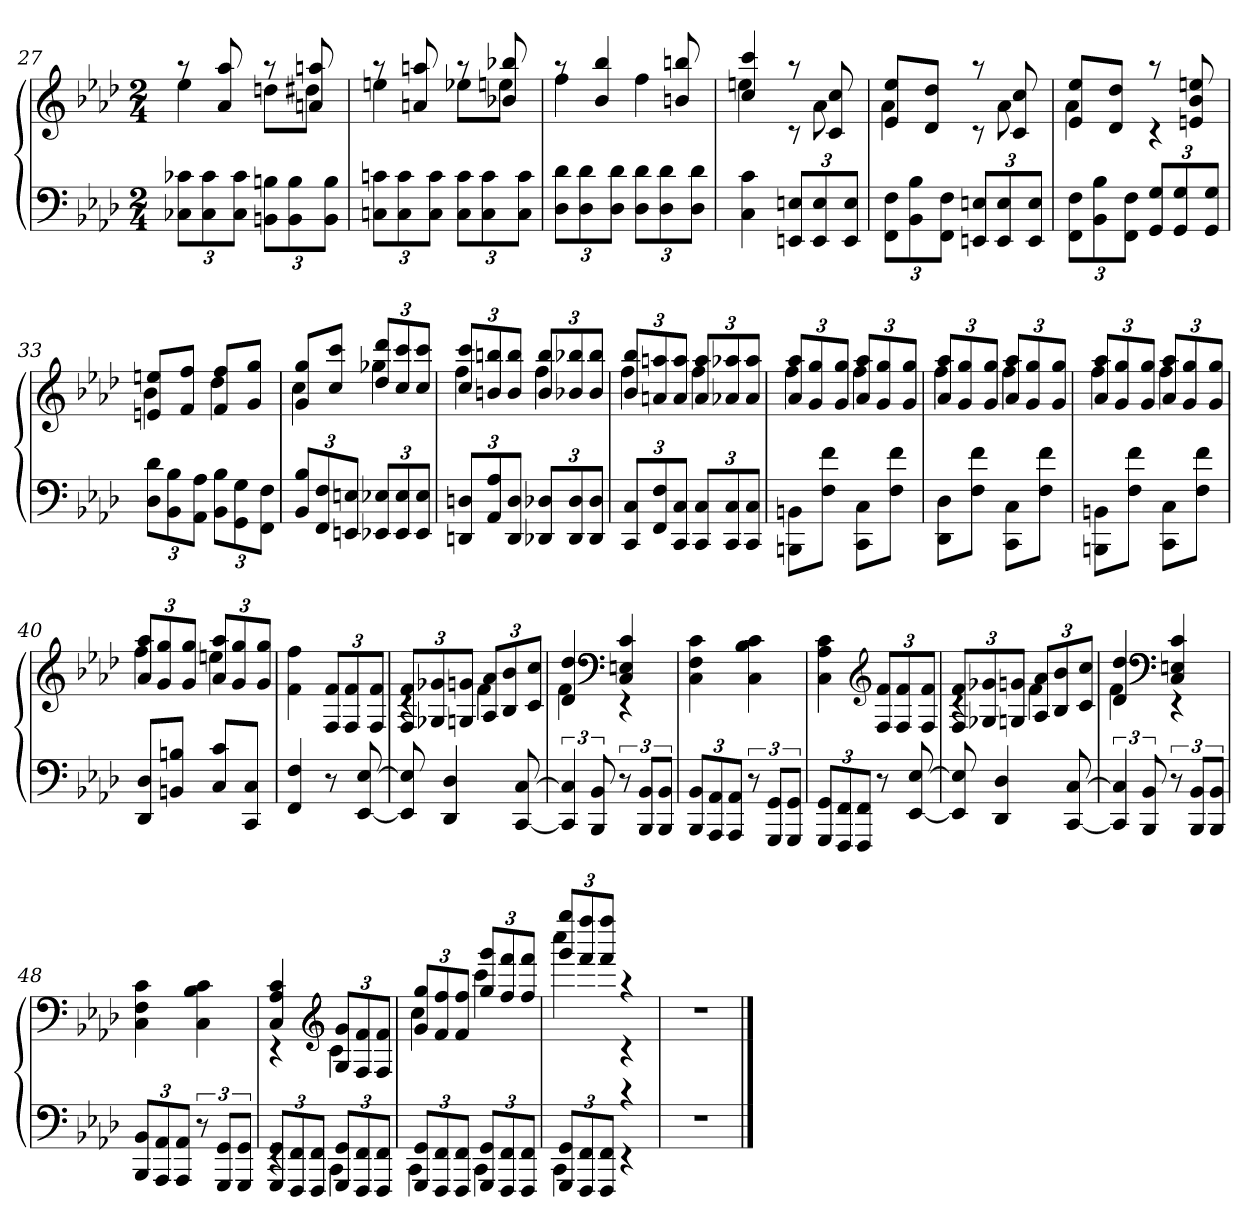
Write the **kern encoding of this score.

**kern	**kern
*part1	*part1
*staff2	*staff1
*clefF4	*clefG2
*k[b-e-a-d-]	*k[b-e-a-d-]
*f:	*f:
*M2/4	*M2/4
=27	=27
*	*^
12C-X 12c-XL	8raa	4ee-
12C- 12c-	.	.
.	8a- 8aa-	.
12C- 12c-J	.	.
12BBn 12BnL	8raa	8ddnL
12BB 12B	.	.
.	8an 8aan	8dd#XJ
12BB 12BJ	.	.
=28	=28	=28
12Cn 12cnL	8raa	4een
12C 12c	.	.
.	8an 8aan	.
12C 12cJ	.	.
12C 12cL	8raa	8ee-XL
12C 12c	.	.
.	8b-X 8bb-X	8eenJ
12C 12cJ	.	.
=29	=29	=29
12D- 12d-L	8raa	4ff
12D- 12d-	.	.
.	4b- 4bb-	.
12D- 12d-J	.	.
12D- 12d-L	.	4ff
12D- 12d-	.	.
.	8bn 8bbn	.
12D- 12d-J	.	.
=30	=30	=30
4C 4c	4cc 4ccc	4een
12EEn 12EnL	8raa	8rc
12EE 12E	.	.
.	8c 8cc	8a-
12EE 12EJ	.	.
=31	=31	=31
12FF 12FL	8e- 8ee-L	4a-
12BB- 12B-	.	.
.	8d- 8dd-J	.
12FF 12FJ	.	.
12EEn 12EnL	8raa	8rc
12EE 12E	.	.
.	8c 8cc	8a-
12EE 12EJ	.	.
=32	=32	=32
12FF 12FL	8e- 8ee-L	4a-
12BB- 12B-	.	.
.	8d- 8dd-J	.
12FF 12FJ	.	.
12GG 12GL	8raa	4rc
12GG 12G	.	.
.	8en 8b- 8een	.
12GG 12GJ	.	.
=33	=33	=33
12D- 12d-L	8en 8eenL	4b-
12BB- 12B-	.	.
.	8f 8ffJ	.
12AA- 12A-J	.	.
12BB- 12B-L	8f 8ffL	4dd-
12GG 12G	.	.
.	8g 8ggJ	.
12FF 12FJ	.	.
=34	=34	=34
12BB- 12B-L	8g 8ggL	4cc
12FF 12F	.	.
.	8cc 8cccJ	.
12EEn 12EnJ	.	.
12EE-X 12E-XL	12dd- 12ddd-L	4gg-X
12EE- 12E-	12cc 12ccc	.
12EE- 12E-J	12cc 12cccJ	.
=35	=35	=35
12DDn 12DnL	12cc 12cccL	4ff
12AA- 12A-	12bn 12bbn	.
12DD 12DJ	12b 12bbJ	.
12DD-X 12D-XL	12b 12bbL	4ff
12DD- 12D-	12b-X 12bb-X	.
12DD- 12D-J	12b- 12bb-J	.
=36	=36	=36
12CC 12CL	12b- 12bb-L	4ff
12FF 12F	12an 12aan	.
12CC 12CJ	12a 12aaJ	.
12CC 12CL	12a 12aaL	4ff
12CC 12C	12a-X 12aa-X	.
12CC 12CJ	12a- 12aa-J	.
=37	=37	=37
8BBBn 8BBnL	12a- 12aa-L	4ff
.	12g 12gg	.
8F 8fJ	.	.
.	12g 12ggJ	.
8CC 8CL	12a- 12aa-L	4ff
.	12g 12gg	.
8F 8fJ	.	.
.	12g 12ggJ	.
=38	=38	=38
8DD- 8D-L	12a- 12aa-L	4ff
.	12g 12gg	.
8F 8fJ	.	.
.	12g 12ggJ	.
8CC 8CL	12a- 12aa-L	4ff
.	12g 12gg	.
8F 8fJ	.	.
.	12g 12ggJ	.
=39	=39	=39
8BBBn 8BBnL	12a- 12aa-L	4ff
.	12g 12gg	.
8F 8fJ	.	.
.	12g 12ggJ	.
8CC 8CL	12a- 12aa-L	4ff
.	12g 12gg	.
8F 8fJ	.	.
.	12g 12ggJ	.
=40	=40	=40
8DD- 8D-L	12a- 12aa-L	4ff
.	12g 12gg	.
8BBn 8BnJ	.	.
.	12g 12ggJ	.
8C 8cL	12a- 12aa-L	4een
.	12g 12gg	.
8CC 8CJ	.	.
.	12g 12ggJ	.
*	*v	*v
=41	=41
4FF 4F	4f 4ff
8r	12F 12fL
.	12F 12f
[8EE- [8E-	.
.	12F 12fJ
=42	=42
*	*^
8EE-] 8E-]	12F 12fL	4rc
.	12G-X 12g-X	.
4DD- 4D-	.	.
.	12Gn 12gnJ	.
.	12A- 12a-L	4f
.	12B- 12b-	.
[8CC [8C	.	.
.	12c 12ccJ	.
=43	=43	=43
6CC] 6C]	4d- 4dd-	4f
12BBB- 12BB-	.	.
*	*clefF4	*
12r	4C 4En 4c	4rEE
12BBB- 12BB-L	.	.
12BBB- 12BB-J	.	.
*	*v	*v
=44	=44
12BBB- 12BB-L	4C 4F 4c
12AAA- 12AA-	.
12AAA- 12AA-J	.
12r	4C 4B- 4c
12GGG 12GGL	.
12GGG 12GGJ	.
=45	=45
12GGG 12GGL	4C 4A- 4c
12FFF 12FF	.
12FFF 12FFJ	.
*	*clefG2
8r	12F 12fL
.	12F 12f
[8EE- [8E-	.
.	12F 12fJ
=46	=46
*	*^
8EE-] 8E-]	12F 12fL	4rc
.	12G-X 12g-X	.
4DD- 4D-	.	.
.	12Gn 12gnJ	.
.	12A- 12a-L	4f
.	12B- 12b-	.
[8CC [8C	.	.
.	12c 12ccJ	.
=47	=47	=47
6CC] 6C]	4d- 4dd-	4f
12BBB- 12BB-	.	.
*	*clefF4	*
12r	4C 4En 4c	4rEE
12BBB- 12BB-L	.	.
12BBB- 12BB-J	.	.
*	*v	*v
=48	=48
12BBB- 12BB-L	4C 4F 4c
12AAA- 12AA-	.
12AAA- 12AA-J	.
12r	4C 4B- 4c
12GGG 12GGL	.
12GGG 12GGJ	.
=49	=49
*^	*^
12GGG 12GGL	4rEE	4C 4A- 4c	4rEE
12FFF 12FF	.	.	.
12FFF 12FFJ	.	.	.
*	*	*clefG2	*
12GGG 12GGL	4CC	12G 12gL	4c
12FFF 12FF	.	12F 12f	.
12FFF 12FFJ	.	12F 12fJ	.
=50	=50	=50	=50
12GGG 12GGL	4CC	12g 12ggL	4cc
12FFF 12FF	.	12f 12ff	.
12FFF 12FFJ	.	12f 12ffJ	.
12GGG 12GGL	4CC	12gg 12gggL	4ccc
12FFF 12FF	.	12ff 12fff	.
12FFF 12FFJ	.	12ff 12fffJ	.
=51	=51	=51	=51
12GGG 12GGL	4CC	12ggg 12ggggL	4cccc
12FFF 12FF	.	12fff 12ffff	.
12FFF 12FFJ	.	12fff 12ffffJ	.
4rc	4rEE	4raa	4rc
*v	*v	*	*
*	*v	*v
=52	=52
2r	2r
==	==
*-	*-
